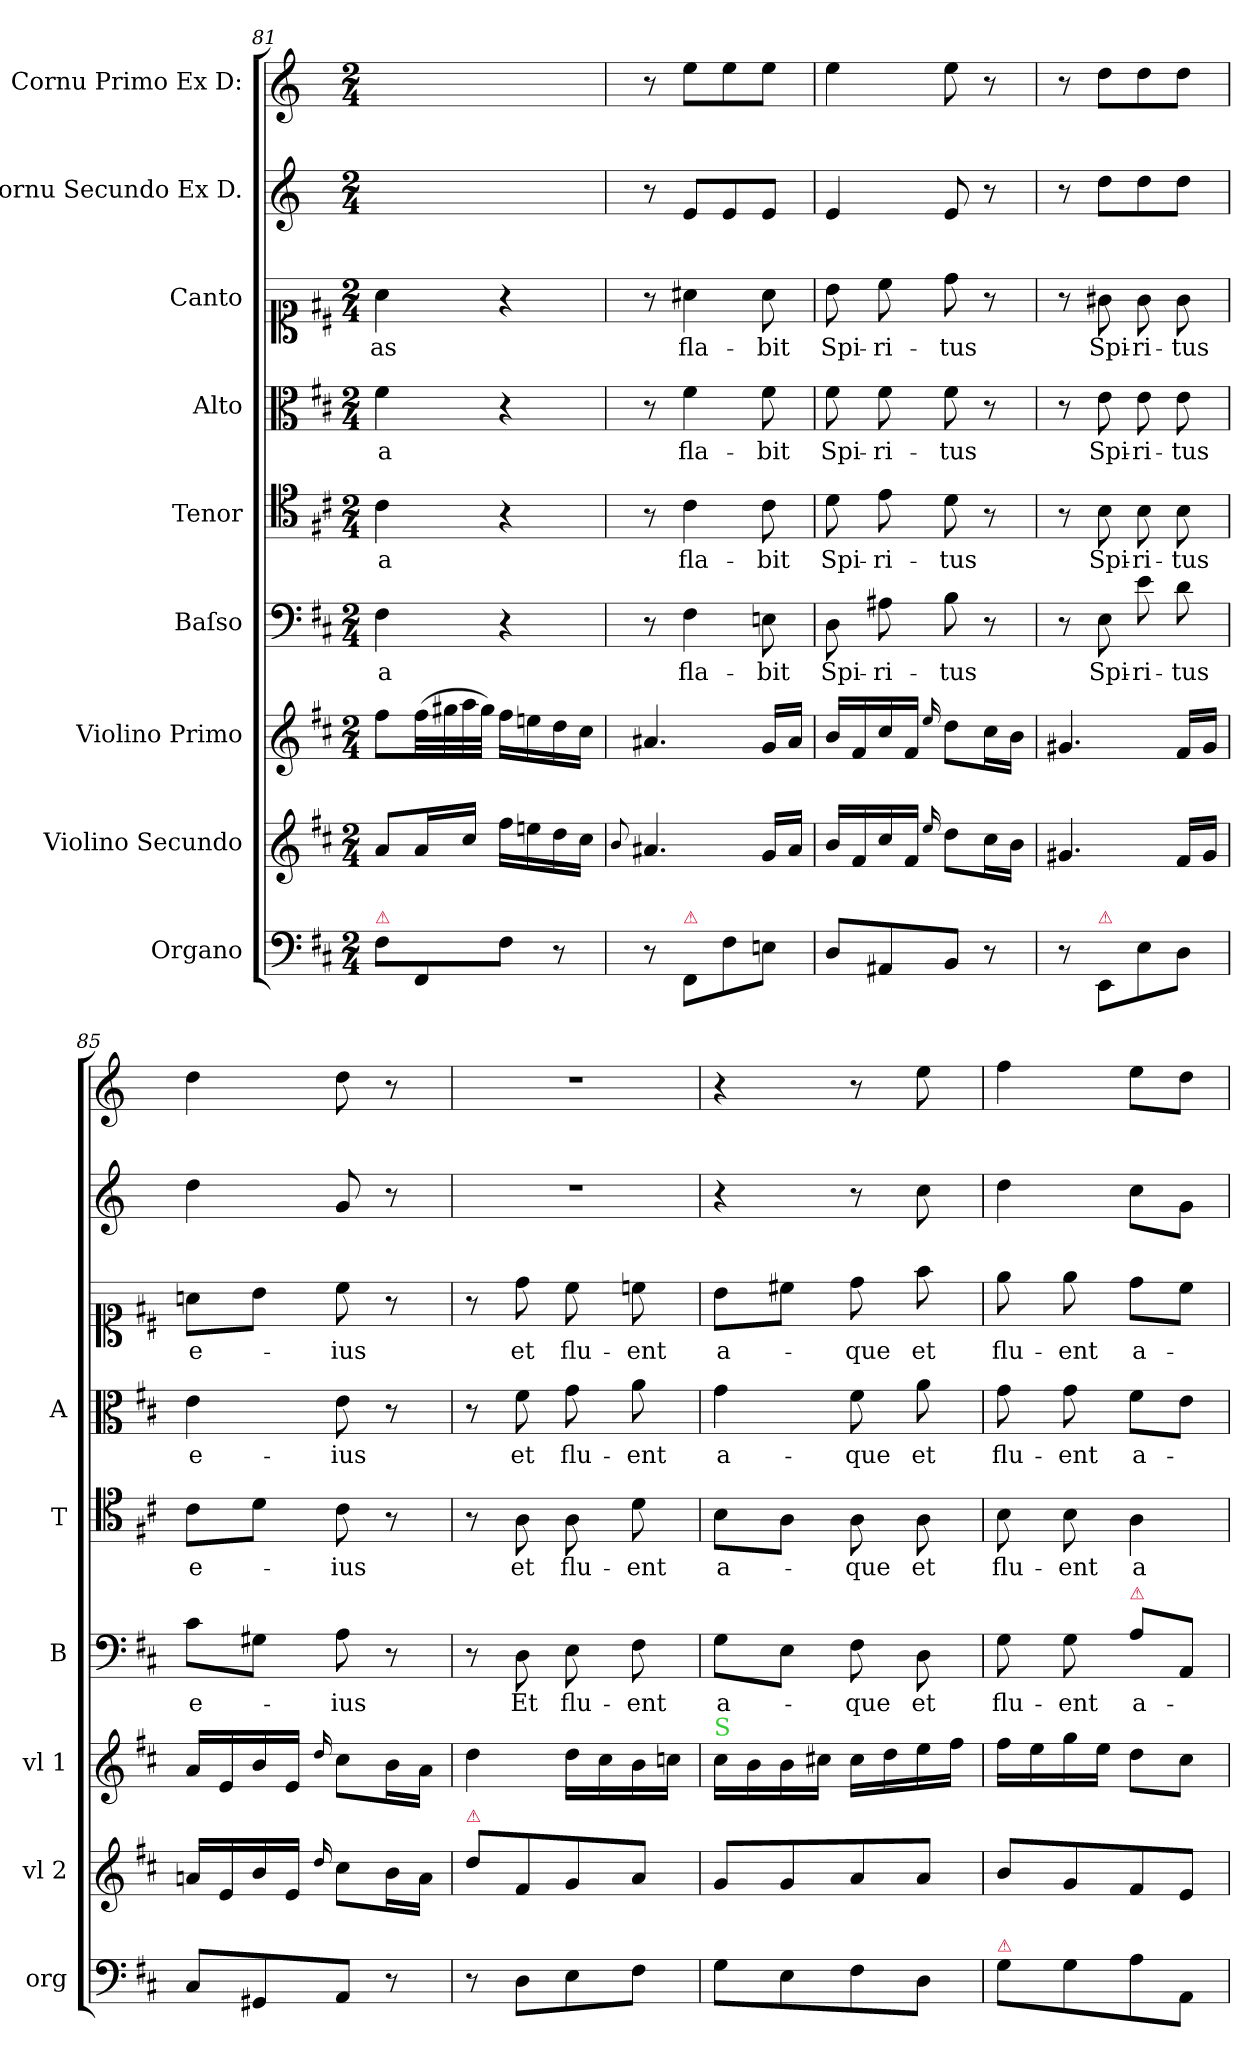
**kern	**kern	**kern	**kern	**text	**kern	**text	**kern	**text	**kern	**text	**kern	**kern
*part9	*part8	*part7	*part6	*part6	*part5	*part5	*part4	*part4	*part3	*part3	*part2	*part1
*staff9	*staff8	*staff7	*staff6	*staff6	*staff5	*staff5	*staff4	*staff4	*staff3	*staff3	*staff2	*staff1
*I"Organo	*I"Violino Secundo	*I"Violino Primo	*I"Baſso	*	*I"Tenor	*	*I"Alto	*	*I"Canto	*	*I"Cornu Secundo Ex D.	*I"Cornu Primo Ex D:
*I'org	*I'vl 2	*I'vl 1	*I'B	*	*I'T	*	*I'A	*	*	*	*	*
*clefF4	*clefG2	*clefG2	*clefF4	*	*clefC4	*	*clefC3	*	*clefC1	*	*clefG2	*clefG2
*	*	*	*	*	*	*	*	*	*	*	*ITrd6c10	*ITrd6c10
*k[f#c#]	*k[f#c#]	*k[f#c#]	*k[f#c#]	*	*k[f#c#]	*	*k[f#c#]	*	*k[f#c#]	*	*k[f#c#]	*k[f#c#]
*D:	*D:	*D:	*D:	*	*D:	*	*D:	*	*D:	*	*D:	*D:
*M2/4	*M2/4	*M2/4	*M2/4	*	*M2/4	*	*M2/4	*	*M2/4	*	*M2/4	*M2/4
=81	=81	=81	=81	=81	=81	=81	=81	=81	=81	=81	=81	=81
!LO:TX:a:color=crimson:t=⚠	!	!	!	!	!	!	!	!	!	!	!	!
8F#\L	8a/L	8ff#\L	4F#\	-a	4c#\	-a	4f#\	-a	4a\	-as	2ryy	2ryy
8FF#/	16a/L	(32ff#\LL	.	.	.	.	.	.	.	.	.	.
.	.	32gg#X\	.	.	.	.	.	.	.	.	.	.
.	16cc#/JJ	32aa\	.	.	.	.	.	.	.	.	.	.
.	.	32gg#\JJJ)	.	.	.	.	.	.	.	.	.	.
8F#\J	16ff#\LL	16ff#\LL	4r	.	4r	.	4r	.	4r	.	.	.
.	16een\	16een\	.	.	.	.	.	.	.	.	.	.
8r	16dd\	16dd\	.	.	.	.	.	.	.	.	.	.
.	16cc#\JJ	16cc#\JJ	.	.	.	.	.	.	.	.	.	.
=82	=82	=82	=82	=82	=82	=82	=82	=82	=82	=82	=82	=82
.	8qqb/	.	.	.	.	.	.	.	.	.	.	.
8r	4.a#X/	4.a#X/	8r	.	8r	.	8r	.	8r	.	8r	8r
!LO:TX:a:color=crimson:t=⚠	!	!	!	!	!	!	!	!	!	!	!	!
8FF#/L	.	.	4F#\	fla-	4c#\	fla-	4f#\	fla-	4a#X\	fla-	8F#/L	8f#\L
8F#\	.	.	.	.	.	.	.	.	.	.	8F#/	8f#\
8En\J	16g/LL	16g/LL	8En\	-bit	8c#\	-bit	8f#\	-bit	8a#\	-bit	8F#/J	8f#\J
.	16a#/JJ	16a#/JJ	.	.	.	.	.	.	.	.	.	.
=83	=83	=83	=83	=83	=83	=83	=83	=83	=83	=83	=83	=83
8D/L	16b/LL	16b/LL	8D\	Spi-	8d\	Spi-	8f#\	Spi-	8b\	Spi-	4F#/	4f#\
.	16f#/	16f#/	.	.	.	.	.	.	.	.	.	.
8AA#X/	16cc#/	16cc#/	8A#X\	-ri-	8e\	-ri-	8f#\	-ri-	8cc#\	-ri-	.	.
.	16f#/JJ	16f#/JJ	.	.	.	.	.	.	.	.	.	.
.	16qqee/	16qqee/	.	.	.	.	.	.	.	.	.	.
8BB/J	8dd\L	8dd\L	8B\	-tus	8d\	-tus	8f#\	-tus	8dd\	-tus	8F#/	8f#\
8r	16cc#\L	16cc#\L	8r	.	8r	.	8r	.	8r	.	8r	8r
.	16b\JJ	16b\JJ	.	.	.	.	.	.	.	.	.	.
=84	=84	=84	=84	=84	=84	=84	=84	=84	=84	=84	=84	=84
8r	4.g#X/	4.g#X/	8r	.	8r	.	8r	.	8r	.	8r	8r
!LO:TX:a:color=crimson:t=⚠	!	!	!	!	!	!	!	!	!	!	!	!
!	!	!	!	!LO:LY:i	!	!	!	!LO:LY:i	!	!	!	!
8EE/L	.	.	8E\	Spi-	8B\	Spi-	8e\	Spi-	8g#X\	Spi-	8e\L	8e\L
!	!	!	!	!LO:LY:i	!	!	!	!LO:LY:i	!	!	!	!
8E\	.	.	8e\	-ri-	8B\	-ri-	8e\	-ri-	8g#\	-ri-	8e\	8e\
!	!	!	!	!LO:LY:i	!	!	!	!LO:LY:i	!	!	!	!
8D\J	16f#/LL	16f#/LL	8d\	-tus	8B\	-tus	8e\	-tus	8g#\	-tus	8e\J	8e\J
.	16g#/JJ	16g#/JJ	.	.	.	.	.	.	.	.	.	.
=85	=85	=85	=85	=85	=85	=85	=85	=85	=85	=85	=85	=85
8C#/L	16an/LL	16a/LL	8c#\L	e-	8c#\L	e-	4e\	e-	8an\L	e-	4e\	4e\
.	16e/	16e/	.	.	.	.	.	.	.	.	.	.
8GG#X/	16b/	16b/	8G#X\J	.	8d\J	.	.	.	8b\J	.	.	.
.	16e/JJ	16e/JJ	.	.	.	.	.	.	.	.	.	.
.	16qqdd/	16qqdd/	.	.	.	.	.	.	.	.	.	.
8AA/J	8cc#\L	8cc#\L	8A\	-ius	8c#\	-ius	8e\	-ius	8cc#\	-ius	8A/	8e\
8r	16b\L	16b\L	8r	.	8r	.	8r	.	8r	.	8r	8r
.	16a\JJ	16a\JJ	.	.	.	.	.	.	.	.	.	.
=86	=86	=86	=86	=86	=86	=86	=86	=86	=86	=86	=86	=86
!	!LO:TX:a:color=crimson:t=⚠	!	!	!	!	!	!	!	!	!	!	!
8r	8dd\L	4dd\	8r	.	8r	.	8r	.	8r	.	2r	2r
8D\L	8f#/	.	8D\	Et	8A\	et	8f#\	et	8dd\	et	.	.
8E\	8g/	16dd\LL	8E\	flu-	8A\	flu-	8g\	flu-	8cc#\	flu-	.	.
.	.	16cc#\	.	.	.	.	.	.	.	.	.	.
8F#\J	8a/J	16b\	8F#\	-ent	8d\	-ent	8a\	-ent	8ccn\	-ent	.	.
.	.	16ccn\JJ	.	.	.	.	.	.	.	.	.	.
=87	=87	=87	=87	=87	=87	=87	=87	=87	=87	=87	=87	=87
!	!	!LO:TX:a:color=limegreen:t=S	!	!	!	!	!	!	!	!	!	!
8G\L	8g/L	16cc#\LL	8G\L	a-	8B\L	a-	4g\	a-	8b\L	a-	4r	4r
.	.	16b\	.	.	.	.	.	.	.	.	.	.
8E\	8g/	16b\	8E\J	.	8A\J	.	.	.	8cc#X\J	.	.	.
.	.	16cc#X\JJ	.	.	.	.	.	.	.	.	.	.
8F#\	8a/	16cc#\LL	8F#\	-que	8A\	-que	8f#\	-que	8dd\	-que	8r	8r
.	.	16dd\	.	.	.	.	.	.	.	.	.	.
!	!	!	!	!LO:LY:i	!	!	!	!LO:LY:i	!	!	!	!
8D\J	8a/J	16ee\	8D\	et	8A\	et	8a\	et	8ff#\	et	8d\	8f#\
.	.	16ff#\JJ	.	.	.	.	.	.	.	.	.	.
=88	=88	=88	=88	=88	=88	=88	=88	=88	=88	=88	=88	=88
!LO:TX:a:color=crimson:t=⚠	!	!	!	!	!	!	!	!	!	!	!	!
!	!	!	!	!LO:LY:i	!	!	!	!LO:LY:i	!	!	!	!
8G\L	8b/L	16ff#\LL	8G\	flu-	8B\	flu-	8g\	flu-	8ee\	flu-	4e\	4g\
.	.	16ee\	.	.	.	.	.	.	.	.	.	.
!	!	!	!	!LO:LY:i	!	!	!	!LO:LY:i	!	!	!	!
8G\	8g/	16gg\	8G\	-ent	8B\	-ent	8g\	-ent	8ee\	-ent	.	.
.	.	16ee\JJ	.	.	.	.	.	.	.	.	.	.
!	!	!	!LO:TX:a:color=crimson:t=⚠	!	!	!	!	!	!	!	!	!
!	!	!	!	!LO:LY:i	!	!	!	!LO:LY:i	!	!	!	!
8A\	8f#/	8dd\L	8A\L	a-	4A\	a-	8f#\L	a-	8dd\L	a-	8d\L	8f#\L
8AA/J	8e/J	8cc#\J	8AA/J	.	.	.	8e\J	.	8cc#\J	.	8A\J	8e\J
=	=	=	=	=	=	=	=	=	=	=	=	=
*-	*-	*-	*-	*-	*-	*-	*-	*-	*-	*-	*-	*-
